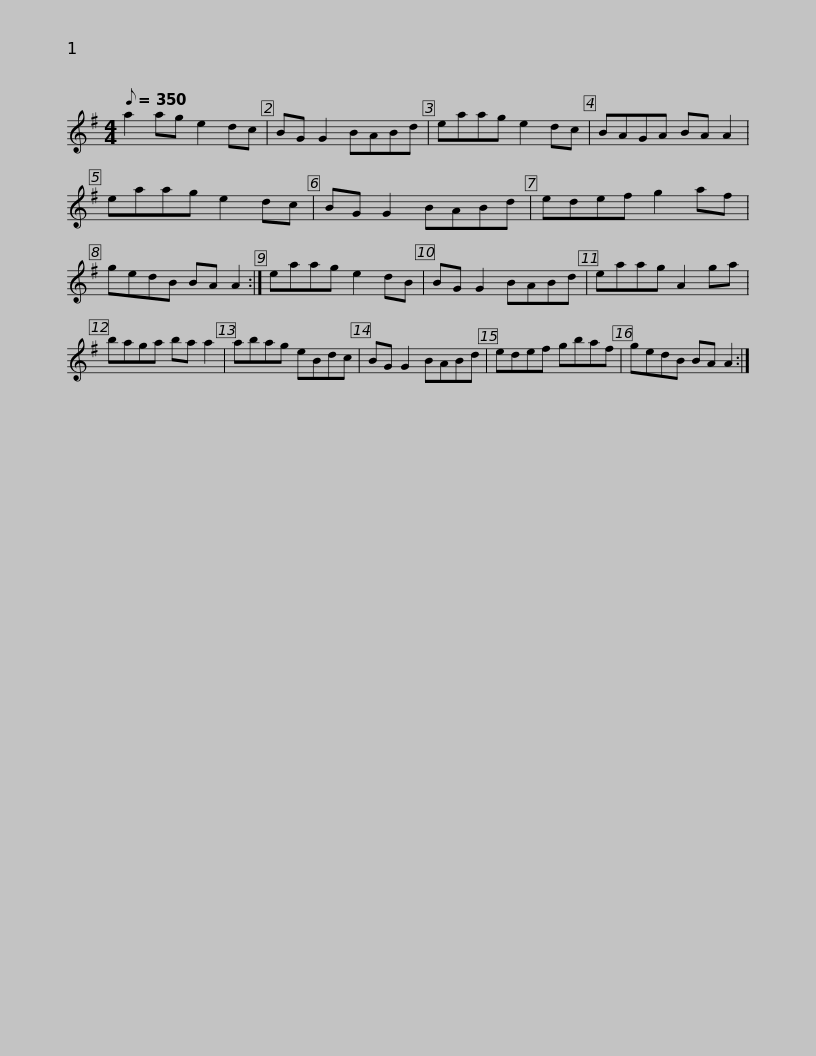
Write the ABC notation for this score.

X:1
L:1/8
Q:1/8=350
M:4/4
I:linebreak $
K:G
V:1 treble
V:1
 a2 ag e2 dc | BG G2 BABd | eaag e2 dc | BAGA BA A2 | eaag e2 dc | %5
 BG G2 BABd |$ edef g2 af | gedB BA A2 :| eaag e2 dB | BG G2 BABd | %10
 eaag A2 ga |$ baga ba a2 | abag eBdc | BG G2 BABd | edef gbaf | %15
 gedB BA A2 :| %16
